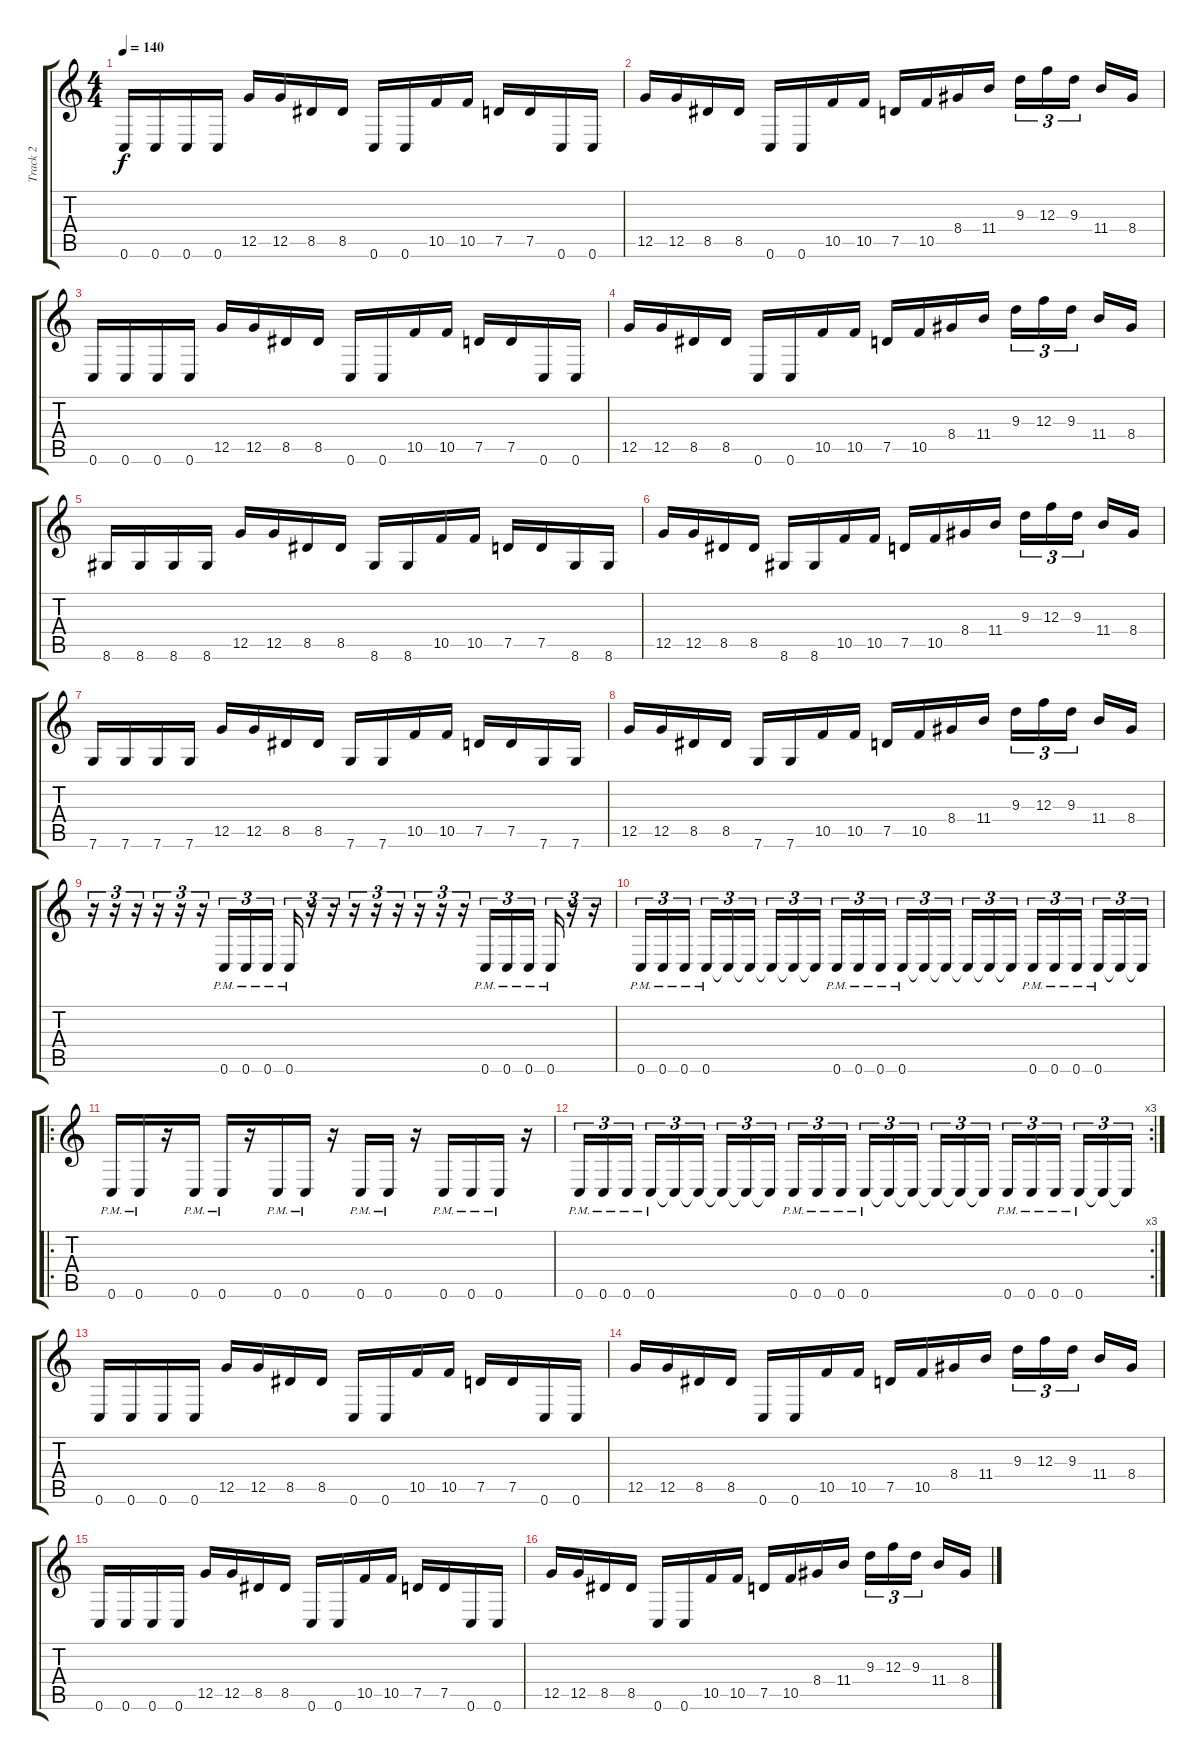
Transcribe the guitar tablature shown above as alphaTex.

\track ("Track 2" "Track 2") {instrument overdrivenguitar}
\staff {score tabs}
\tuning (D4 A3 F3 C3 G2 C2) {hide}
\ts (4 4)
\tempo 140
\clef g2
\ks c
0.6.16{dy f} 0.6.16 0.6.16 0.6.16 12.5.16 12.5.16 8.5.16 8.5.16 0.6.16 0.6.16 10.5.16 10.5.16 7.5.16 7.5.16 0.6.16 0.6.16 |
12.5.16 12.5.16 8.5.16 8.5.16 0.6.16 0.6.16 10.5.16 10.5.16 7.5.16 10.5.16 8.4.16 11.4.16 9.3.16{tu (3 2)} 12.3.16{tu (3 2)} 9.3.16{tu (3 2) beam splitsecondary} 11.4.16 8.4.16 |
0.6.16 0.6.16 0.6.16 0.6.16 12.5.16 12.5.16 8.5.16 8.5.16 0.6.16 0.6.16 10.5.16 10.5.16 7.5.16 7.5.16 0.6.16 0.6.16 |
12.5.16 12.5.16 8.5.16 8.5.16 0.6.16 0.6.16 10.5.16 10.5.16 7.5.16 10.5.16 8.4.16 11.4.16 9.3.16{tu (3 2)} 12.3.16{tu (3 2)} 9.3.16{tu (3 2) beam splitsecondary} 11.4.16 8.4.16 |
8.6.16 8.6.16 8.6.16 8.6.16 12.5.16 12.5.16 8.5.16 8.5.16 8.6.16 8.6.16 10.5.16 10.5.16 7.5.16 7.5.16 8.6.16 8.6.16 |
12.5.16 12.5.16 8.5.16 8.5.16 8.6.16 8.6.16 10.5.16 10.5.16 7.5.16 10.5.16 8.4.16 11.4.16 9.3.16{tu (3 2)} 12.3.16{tu (3 2)} 9.3.16{tu (3 2) beam splitsecondary} 11.4.16 8.4.16 |
7.6.16 7.6.16 7.6.16 7.6.16 12.5.16 12.5.16 8.5.16 8.5.16 7.6.16 7.6.16 10.5.16 10.5.16 7.5.16 7.5.16 7.6.16 7.6.16 |
12.5.16 12.5.16 8.5.16 8.5.16 7.6.16 7.6.16 10.5.16 10.5.16 7.5.16 10.5.16 8.4.16 11.4.16 9.3.16{tu (3 2)} 12.3.16{tu (3 2)} 9.3.16{tu (3 2) beam splitsecondary} 11.4.16 8.4.16 |
r.16{tu (3 2)} r.16{tu (3 2)} r.16{tu (3 2)} r.16{tu (3 2)} r.16{tu (3 2)} r.16{tu (3 2)} 0.6{pm}.16{tu (3 2)} 0.6{pm}.16{tu (3 2)} 0.6{pm}.16{tu (3 2) beam splitsecondary} 0.6{pm}.16{tu (3 2)} r.16{tu (3 2)} r.16{tu (3 2)} r.16{tu (3 2)} r.16{tu (3 2)} r.16{tu (3 2)} r.16{tu (3 2)} r.16{tu (3 2)} r.16{tu (3 2)} 0.6{pm}.16{tu (3 2)} 0.6{pm}.16{tu (3 2)} 0.6{pm}.16{tu (3 2) beam splitsecondary} 0.6{pm}.16{tu (3 2)} r.16{tu (3 2)} r.16{tu (3 2)} |
0.6{pm}.16{tu (3 2)} 0.6{pm}.16{tu (3 2)} 0.6{pm}.16{tu (3 2) beam splitsecondary} 0.6{pm}.16{tu (3 2)} 0.6{t}.16{tu (3 2)} 0.6{t}.16{tu (3 2)} 0.6{t}.16{tu (3 2)} 0.6{t}.16{tu (3 2)} 0.6{t}.16{tu (3 2) beam splitsecondary} 0.6{pm}.16{tu (3 2)} 0.6{pm}.16{tu (3 2)} 0.6{pm}.16{tu (3 2)} 0.6{pm}.16{tu (3 2)} 0.6{t}.16{tu (3 2)} 0.6{t}.16{tu (3 2) beam splitsecondary} 0.6{t}.16{tu (3 2)} 0.6{t}.16{tu (3 2)} 0.6{t}.16{tu (3 2)} 0.6{pm}.16{tu (3 2)} 0.6{pm}.16{tu (3 2)} 0.6{pm}.16{tu (3 2) beam splitsecondary} 0.6{pm}.16{tu (3 2)} 0.6{t}.16{tu (3 2)} 0.6{t}.16{tu (3 2)} |
\ro
0.6{pm}.16 0.6{pm}.16 r.16 0.6{pm}.16 0.6{pm}.16 r.16 0.6{pm}.16 0.6{pm}.16 r.16 0.6{pm}.16 0.6{pm}.16 r.16 0.6{pm}.16 0.6{pm}.16 0.6{pm}.16 r.16 |
\rc 3
0.6{pm}.16{tu (3 2)} 0.6{pm}.16{tu (3 2)} 0.6{pm}.16{tu (3 2) beam splitsecondary} 0.6{pm}.16{tu (3 2)} 0.6{t}.16{tu (3 2)} 0.6{t}.16{tu (3 2)} 0.6{t}.16{tu (3 2)} 0.6{t}.16{tu (3 2)} 0.6{t}.16{tu (3 2) beam splitsecondary} 0.6{pm}.16{tu (3 2)} 0.6{pm}.16{tu (3 2)} 0.6{pm}.16{tu (3 2)} 0.6{pm}.16{tu (3 2)} 0.6{t}.16{tu (3 2)} 0.6{t}.16{tu (3 2) beam splitsecondary} 0.6{t}.16{tu (3 2)} 0.6{t}.16{tu (3 2)} 0.6{t}.16{tu (3 2)} 0.6{pm}.16{tu (3 2)} 0.6{pm}.16{tu (3 2)} 0.6{pm}.16{tu (3 2) beam splitsecondary} 0.6{pm}.16{tu (3 2)} 0.6{t}.16{tu (3 2)} 0.6{t}.16{tu (3 2)} |
0.6.16 0.6.16 0.6.16 0.6.16 12.5.16 12.5.16 8.5.16 8.5.16 0.6.16 0.6.16 10.5.16 10.5.16 7.5.16 7.5.16 0.6.16 0.6.16 |
12.5.16 12.5.16 8.5.16 8.5.16 0.6.16 0.6.16 10.5.16 10.5.16 7.5.16 10.5.16 8.4.16 11.4.16 9.3.16{tu (3 2)} 12.3.16{tu (3 2)} 9.3.16{tu (3 2) beam splitsecondary} 11.4.16 8.4.16 |
0.6.16 0.6.16 0.6.16 0.6.16 12.5.16 12.5.16 8.5.16 8.5.16 0.6.16 0.6.16 10.5.16 10.5.16 7.5.16 7.5.16 0.6.16 0.6.16 |
12.5.16 12.5.16 8.5.16 8.5.16 0.6.16 0.6.16 10.5.16 10.5.16 7.5.16 10.5.16 8.4.16 11.4.16 9.3.16{tu (3 2)} 12.3.16{tu (3 2)} 9.3.16{tu (3 2) beam splitsecondary} 11.4.16 8.4.16
